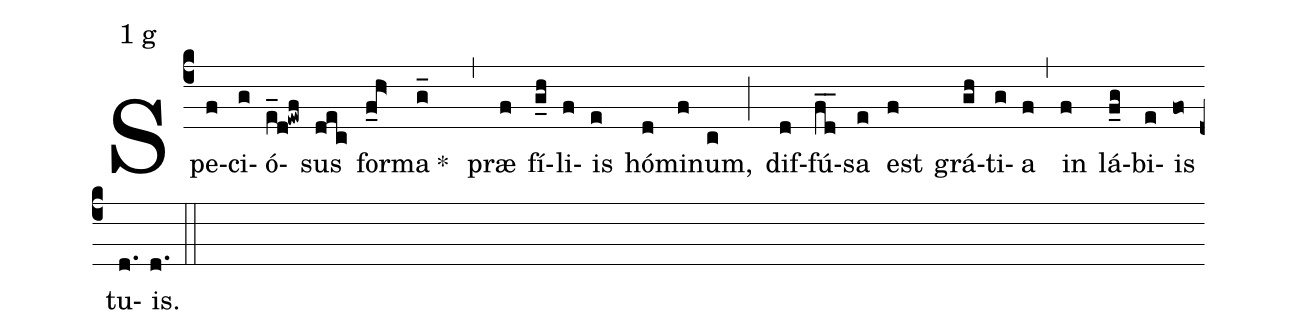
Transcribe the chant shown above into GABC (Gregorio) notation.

mode:1 g;
%%
(c4) Spe(f)ci(g)ó(e_d!ewf)sus(dec) for(f_h>)ma(g_) *()(,) præ(f) fí(g_h)li(f)is(e) hó(d)mi(f)num,(c) (;) dif(d)fú(fd__)sa(e) est(f) grá(gh)ti(g)a(f) (,) in(f) lá(f_g)bi(e)is(fo) tu(d.)is.(d.) (::)
